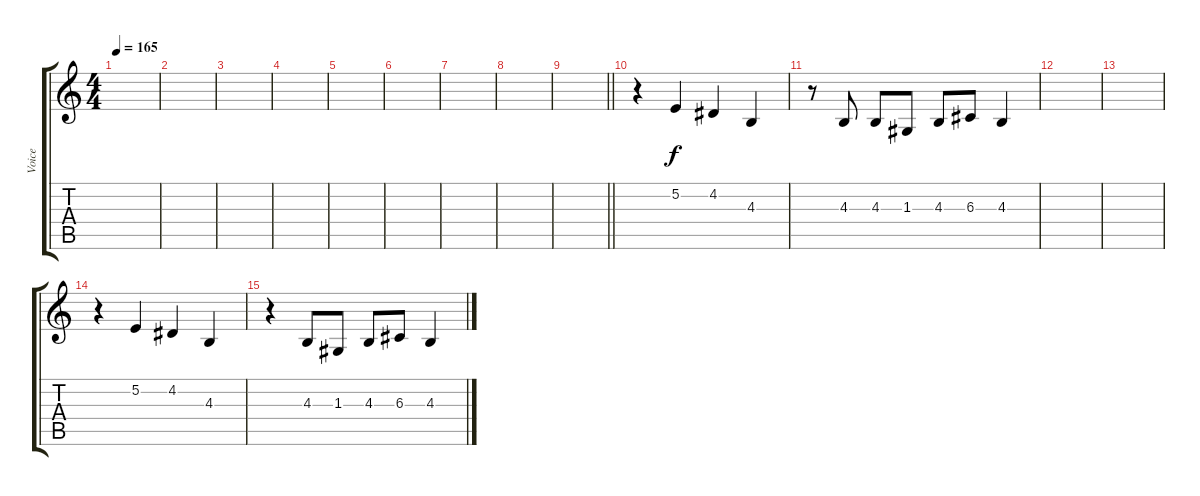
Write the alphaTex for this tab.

\track ("Voice" "Voice") {instrument tenorsax}
\staff {score tabs}
\tuning (E4 B3 G3 D3 A2 E2) {hide}
\ts (4 4)
\tempo 165
\clef g2
\ks c
|
|
|
|
|
|
|
|
\barLineRight lightlight
|
\section ("" "")
r.4 5.2.4 4.2.4 4.3.4 |
r.8 4.3.8 4.3.8 1.3.8 4.3.8 6.3.8 4.3.4 |
|
|
r.4 5.2.4 4.2.4 4.3.4 |
r.4 4.3.8 1.3.8 4.3.8 6.3.8 4.3.4
